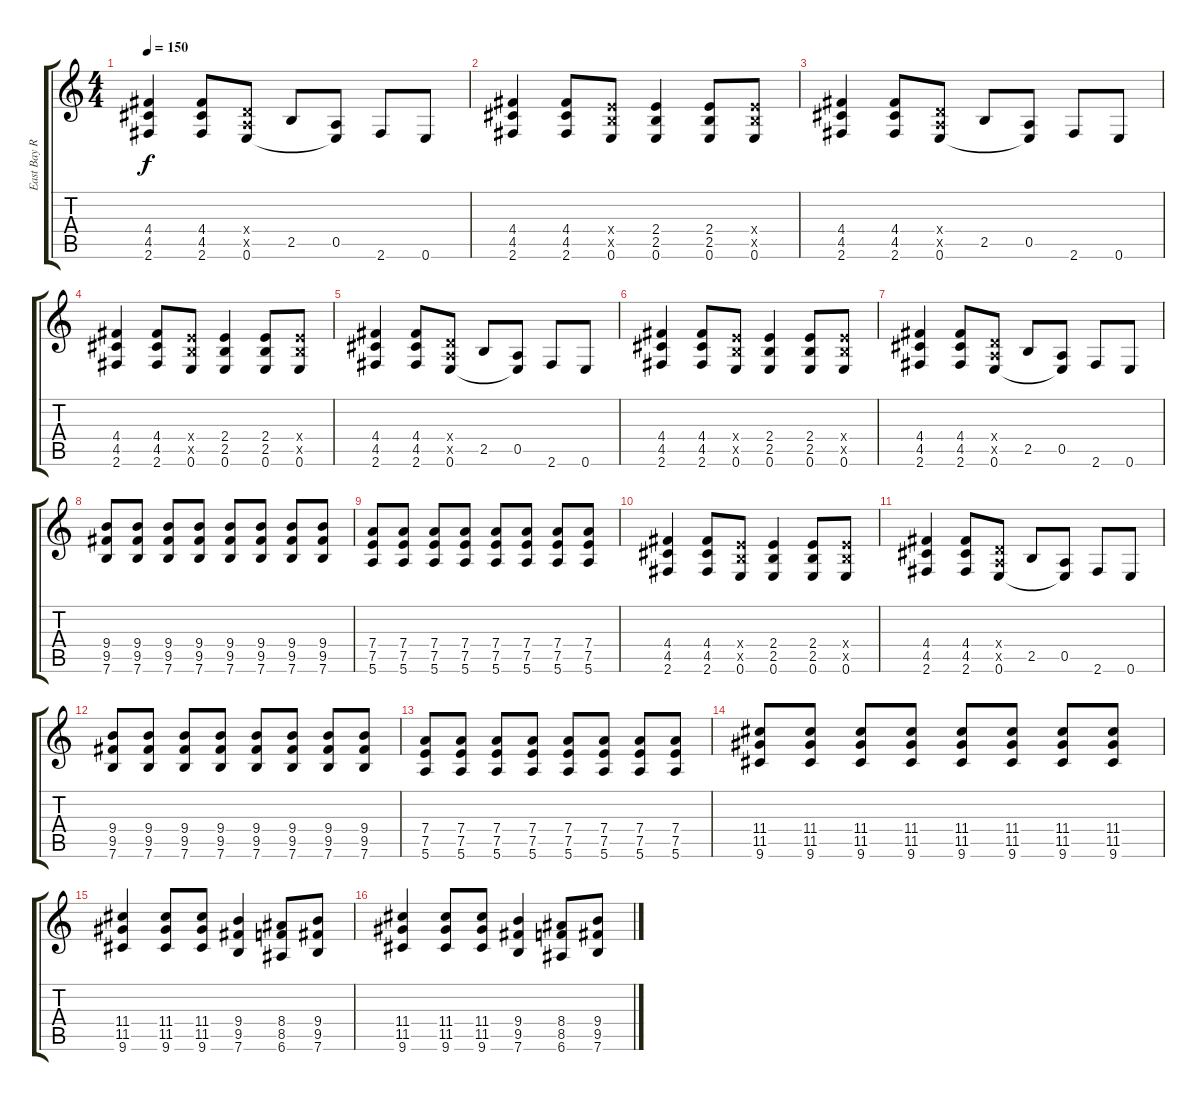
\track ("East Bay Ray" "East Bay R") {instrument distortionguitar}
\staff {score tabs}
\tuning (E4 B3 G3 D3 A2 E2) {hide}
\ts (4 4)
\tempo 150
\clef g2
\ks c
(4.4 4.5 2.6).4{dy f} (4.4 4.5 2.6).8 (0.4{x} 0.5{x} 0.6).8 2.5.8 (0.5 0.6{t}).8 2.6.8 0.6.8 |
(4.4 4.5 2.6).4 (4.4 4.5 2.6).8 (2.4{x} 2.5{x} 0.6).8 (2.4 2.5 0.6).4 (2.4 2.5 0.6).8 (2.4{x} 2.5{x} 0.6).8 |
(4.4 4.5 2.6).4 (4.4 4.5 2.6).8 (0.4{x} 0.5{x} 0.6).8 2.5.8 (0.5 0.6{t}).8 2.6.8 0.6.8 |
(4.4 4.5 2.6).4 (4.4 4.5 2.6).8 (2.4{x} 2.5{x} 0.6).8 (2.4 2.5 0.6).4 (2.4 2.5 0.6).8 (2.4{x} 2.5{x} 0.6).8 |
(4.4 4.5 2.6).4 (4.4 4.5 2.6).8 (0.4{x} 0.5{x} 0.6).8 2.5.8 (0.5 0.6{t}).8 2.6.8 0.6.8 |
(4.4 4.5 2.6).4 (4.4 4.5 2.6).8 (2.4{x} 2.5{x} 0.6).8 (2.4 2.5 0.6).4 (2.4 2.5 0.6).8 (2.4{x} 2.5{x} 0.6).8 |
(4.4 4.5 2.6).4 (4.4 4.5 2.6).8 (0.4{x} 0.5{x} 0.6).8 2.5.8 (0.5 0.6{t}).8 2.6.8 0.6.8 |
(9.4 9.5 7.6).8 (9.4 9.5 7.6).8 (9.4 9.5 7.6).8 (9.4 9.5 7.6).8 (9.4 9.5 7.6).8 (9.4 9.5 7.6).8 (9.4 9.5 7.6).8 (9.4 9.5 7.6).8 |
(7.4 7.5 5.6).8 (7.4 7.5 5.6).8 (7.4 7.5 5.6).8 (7.4 7.5 5.6).8 (7.4 7.5 5.6).8 (7.4 7.5 5.6).8 (7.4 7.5 5.6).8 (7.4 7.5 5.6).8 |
(4.4 4.5 2.6).4 (4.4 4.5 2.6).8 (2.4{x} 2.5{x} 0.6).8 (2.4 2.5 0.6).4 (2.4 2.5 0.6).8 (2.4{x} 2.5{x} 0.6).8 |
(4.4 4.5 2.6).4 (4.4 4.5 2.6).8 (0.4{x} 0.5{x} 0.6).8 2.5.8 (0.5 0.6{t}).8 2.6.8 0.6.8 |
(9.4 9.5 7.6).8 (9.4 9.5 7.6).8 (9.4 9.5 7.6).8 (9.4 9.5 7.6).8 (9.4 9.5 7.6).8 (9.4 9.5 7.6).8 (9.4 9.5 7.6).8 (9.4 9.5 7.6).8 |
(7.4 7.5 5.6).8 (7.4 7.5 5.6).8 (7.4 7.5 5.6).8 (7.4 7.5 5.6).8 (7.4 7.5 5.6).8 (7.4 7.5 5.6).8 (7.4 7.5 5.6).8 (7.4 7.5 5.6).8 |
(11.4 11.5 9.6).8 (11.4 11.5 9.6).8 (11.4 11.5 9.6).8 (11.4 11.5 9.6).8 (11.4 11.5 9.6).8 (11.4 11.5 9.6).8 (11.4 11.5 9.6).8 (11.4 11.5 9.6).8 |
(11.4 11.5 9.6).4 (11.4 11.5 9.6).8 (11.4 11.5 9.6).8 (9.4 9.5 7.6).4 (8.4 8.5 6.6).8 (9.4 9.5 7.6).8 |
(11.4 11.5 9.6).4 (11.4 11.5 9.6).8 (11.4 11.5 9.6).8 (9.4 9.5 7.6).4 (8.4 8.5 6.6).8 (9.4 9.5 7.6).8
